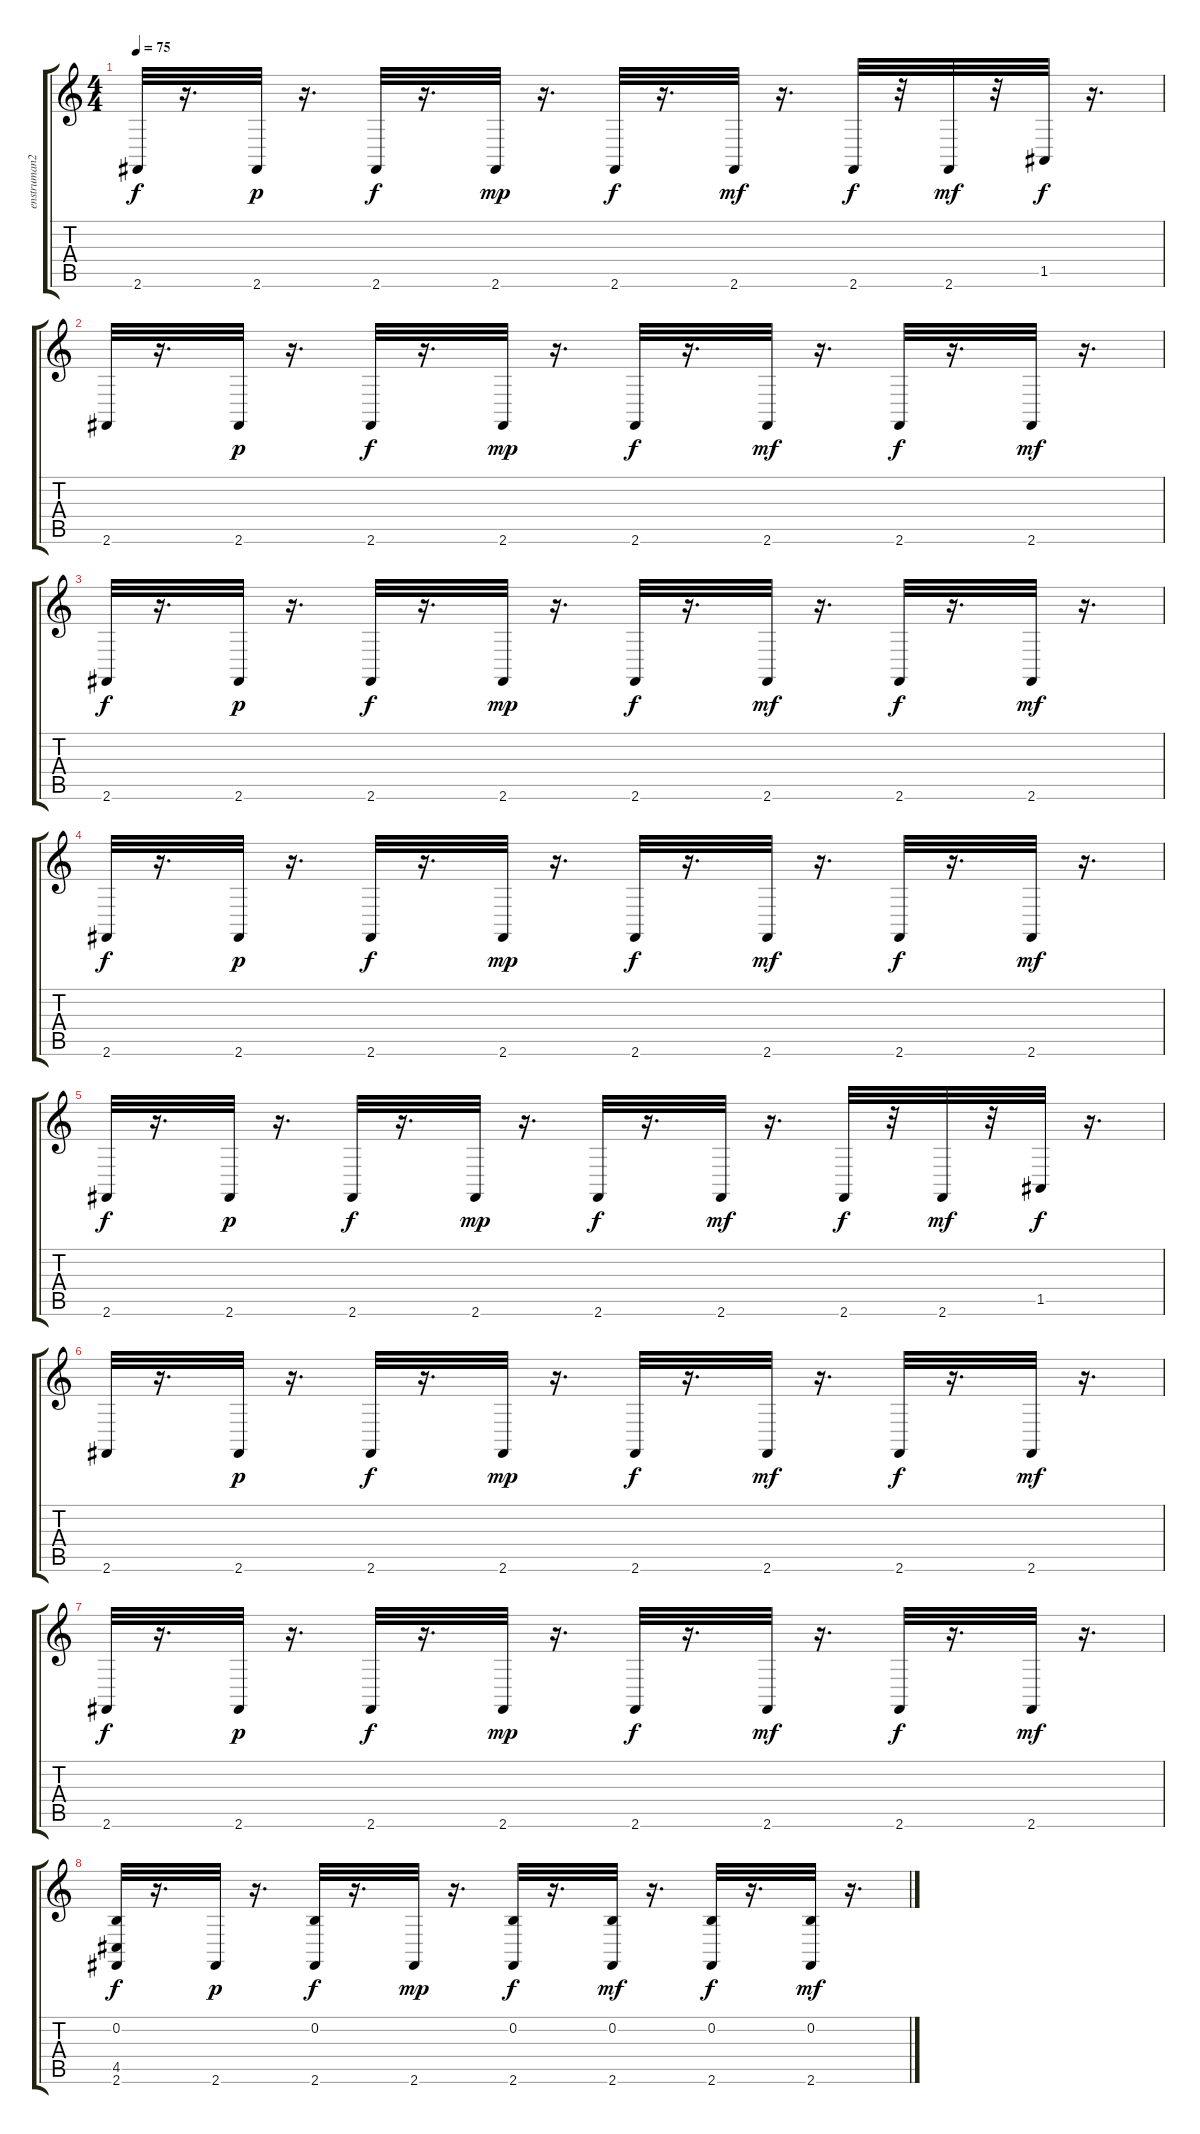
\track ("enstruman2" "enstruman2") {instrument acousticgrandpiano}
\staff {score tabs}
\tuning (E4 B3 G3 D3 A2 E2) {hide}
\ts (4 4)
\tempo 75
\clef g2
\ks c
2.6.32{dy f} r.16{d} 2.6.32{dy p} r.16{d} 2.6.32{dy f} r.16{d} 2.6.32{dy mp} r.16{d} 2.6.32{dy f} r.16{d} 2.6.32{dy mf} r.16{d} 2.6.32{dy f} r.32 2.6.32{dy mf} r.32 1.5.32{dy f} r.16{d} |
2.6.32 r.16{d} 2.6.32{dy p} r.16{d} 2.6.32{dy f} r.16{d} 2.6.32{dy mp} r.16{d} 2.6.32{dy f} r.16{d} 2.6.32{dy mf} r.16{d} 2.6.32{dy f} r.16{d} 2.6.32{dy mf} r.16{d} |
2.6.32{dy f} r.16{d} 2.6.32{dy p} r.16{d} 2.6.32{dy f} r.16{d} 2.6.32{dy mp} r.16{d} 2.6.32{dy f} r.16{d} 2.6.32{dy mf} r.16{d} 2.6.32{dy f} r.16{d} 2.6.32{dy mf} r.16{d} |
2.6.32{dy f} r.16{d} 2.6.32{dy p} r.16{d} 2.6.32{dy f} r.16{d} 2.6.32{dy mp} r.16{d} 2.6.32{dy f} r.16{d} 2.6.32{dy mf} r.16{d} 2.6.32{dy f} r.16{d} 2.6.32{dy mf} r.16{d} |
2.6.32{dy f} r.16{d} 2.6.32{dy p} r.16{d} 2.6.32{dy f} r.16{d} 2.6.32{dy mp} r.16{d} 2.6.32{dy f} r.16{d} 2.6.32{dy mf} r.16{d} 2.6.32{dy f} r.32 2.6.32{dy mf} r.32 1.5.32{dy f} r.16{d} |
2.6.32 r.16{d} 2.6.32{dy p} r.16{d} 2.6.32{dy f} r.16{d} 2.6.32{dy mp} r.16{d} 2.6.32{dy f} r.16{d} 2.6.32{dy mf} r.16{d} 2.6.32{dy f} r.16{d} 2.6.32{dy mf} r.16{d} |
2.6.32{dy f} r.16{d} 2.6.32{dy p} r.16{d} 2.6.32{dy f} r.16{d} 2.6.32{dy mp} r.16{d} 2.6.32{dy f} r.16{d} 2.6.32{dy mf} r.16{d} 2.6.32{dy f} r.16{d} 2.6.32{dy mf} r.16{d} |
(0.2 4.5 2.6).32{dy f} r.16{d} 2.6.32{dy p} r.16{d} (0.2 2.6).32{dy f} r.16{d} 2.6.32{dy mp} r.16{d} (0.2 2.6).32{dy f} r.16{d} (0.2 2.6).32{dy mf} r.16{d} (0.2 2.6).32{dy f} r.16{d} (0.2 2.6).32{dy mf} r.16{d}
